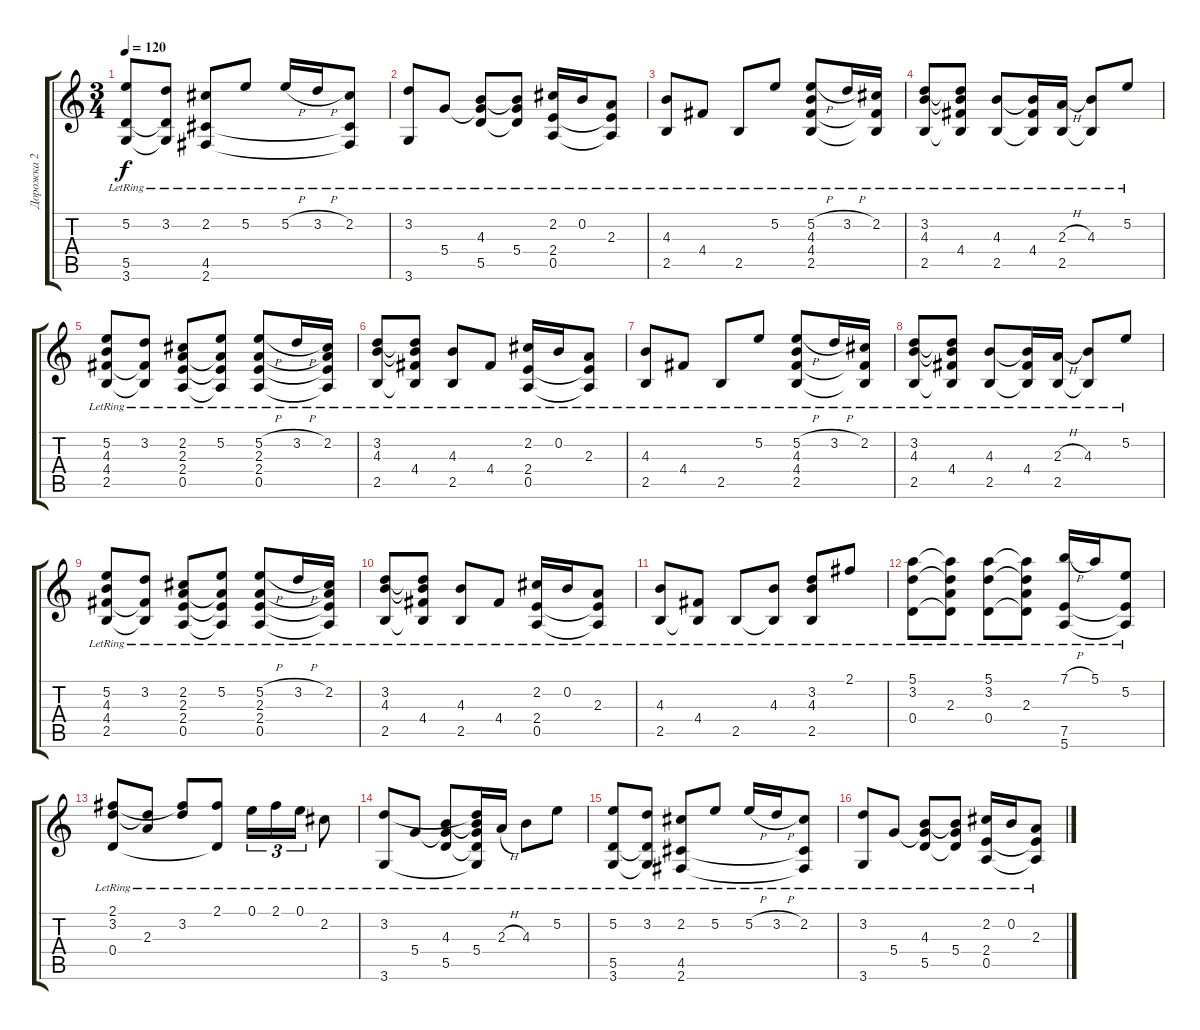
\track ("Дорожка 2" "Дорожка 2") {instrument acousticguitarsteel}
\staff {score tabs}
\tuning (E4 B3 G3 D3 A2 E2) {hide}
\ts (3 4)
\tempo 120
\clef g2
\ks c
(5.2{lr} 5.5{lr} 3.6{lr}).8{dy f} (3.2{lr} 5.5{t} 3.6{t}).8 (2.2{lr} 4.5{lr} 2.6{lr}).8 5.2{lr}.8 5.2{h lr}.16 3.2{h lr}.16 (2.2{lr} 4.5{t} 2.6{t}).8 |
(3.2{lr} 3.6{lr}).8 5.4{lr}.8 (4.3{lr} 5.4{t} 5.5{lr}).8 (4.3{t} 5.4{lr} 5.5{t}).8 (2.2{lr} 2.4{lr} 0.5{lr}).16 0.2{lr}.16 (2.3{lr} 2.4{t} 0.5{t}).8 |
(4.3{lr} 2.5{lr}).8 4.4{lr}.8 2.5{lr}.8 5.2{lr}.8 (5.2{h lr} 4.3{lr} 4.4{lr} 2.5{lr}).8 3.2{h lr}.16 (2.2{lr} 4.4{t} 2.5{t}).16 |
(3.2{lr} 4.3{lr} 2.5{lr}).8 (3.2{t} 4.3{t} 4.4{lr} 2.5{t}).8 (4.3{lr} 2.5{lr}).8 (4.3{t} 4.4{lr} 2.5{t}).16 (2.3{h lr} 2.5{lr}).16 (4.3{lr} 2.5{t}).8 5.2{lr}.8 |
(5.2{lr} 4.3{lr} 4.4{lr} 2.5{lr}).8 (3.2{lr} 4.4{t} 2.5{t}).8 (2.2{lr} 2.3{lr} 2.4{lr} 0.5{lr}).8 (5.2{lr} 2.3{t} 2.4{t} 0.5{t}).8 (5.2{h lr} 2.3{lr} 2.4{lr} 0.5{lr}).8 3.2{h lr}.16 (2.2{lr} 2.3{t} 2.4{t} 0.5{t}).16 |
(3.2{lr} 4.3{lr} 2.5{lr}).8 (3.2{t} 4.3{t} 4.4{lr} 2.5{t}).8 (4.3{lr} 2.5{lr}).8 4.4{lr}.8 (2.2{lr} 2.4{lr} 0.5{lr}).16 0.2{lr}.16 (2.3{lr} 2.4{t} 0.5{t}).8 |
(4.3{lr} 2.5{lr}).8 4.4{lr}.8 2.5{lr}.8 5.2{lr}.8 (5.2{h lr} 4.3{lr} 4.4{lr} 2.5{lr}).8 3.2{h lr}.16 (2.2{lr} 4.4{t} 2.5{t}).16 |
(3.2{lr} 4.3{lr} 2.5{lr}).8 (3.2{t} 4.3{t} 4.4{lr} 2.5{t}).8 (4.3{lr} 2.5{lr}).8 (4.3{t} 4.4{lr} 2.5{t}).16 (2.3{h lr} 2.5{lr}).16 (4.3{lr} 2.5{t}).8 5.2{lr}.8 |
(5.2{lr} 4.3{lr} 4.4{lr} 2.5{lr}).8 (3.2{lr} 4.4{t} 2.5{t}).8 (2.2{lr} 2.3{lr} 2.4{lr} 0.5{lr}).8 (5.2{lr} 2.3{t} 2.4{t} 0.5{t}).8 (5.2{h lr} 2.3{lr} 2.4{lr} 0.5{lr}).8 3.2{h lr}.16 (2.2{lr} 2.3{t} 2.4{t} 0.5{t}).16 |
(3.2{lr} 4.3{lr} 2.5{lr}).8 (3.2{t} 4.3{t} 4.4{lr} 2.5{t}).8 (4.3{lr} 2.5{lr}).8 4.4{lr}.8 (2.2{lr} 2.4{lr} 0.5{lr}).16 0.2{lr}.16 (2.3{lr} 2.4{t} 0.5{t}).8 |
(4.3{lr} 2.5{lr}).8 (4.4{lr} 2.5{t}).8 2.5{lr}.8 (4.3{lr} 2.5{t}).8 (3.2{lr} 4.3{lr} 2.5{lr}).8 2.1{lr}.8 |
(5.1{lr} 3.2{lr} 0.4{lr}).8 (5.1{t} 3.2{t} 2.3{lr} 0.4{t}).8 (5.1{lr} 3.2{lr} 0.4{lr}).8 (5.1{t} 3.2{t} 2.3{lr} 0.4{t}).8 (7.1{h lr} 7.5{lr} 5.6{lr}).16 5.1{lr}.16 (5.2{lr} 7.5{t} 5.6{t}).8 |
(2.1{lr} 3.2{lr} 0.4{lr}).8 (3.2{t} 2.3{lr}).8 (2.1{t} 3.2{lr}).8 (2.1{lr} 0.4{t}).8 0.1{lr}.16{tu (3 2)} 2.1{lr}.16{tu (3 2)} 0.1{lr}.16{tu (3 2)} 2.2{lr}.8 |
(3.2{lr} 3.6{lr}).8 5.4{lr}.8 (4.3{lr} 5.4{t} 5.5{lr}).8 (3.2{t} 4.3{t} 5.4{lr} 5.5{t} 3.6{t}).16 2.3{h lr}.16 4.3{lr}.8 5.2{lr}.8 |
(5.2{lr} 5.5{lr} 3.6{lr}).8 (3.2{lr} 5.5{t} 3.6{t}).8 (2.2{lr} 4.5{lr} 2.6{lr}).8 5.2{lr}.8 5.2{h lr}.16 3.2{h lr}.16 (2.2{lr} 4.5{t} 2.6{t}).8 |
(3.2{lr} 3.6{lr}).8 5.4{lr}.8 (4.3{lr} 5.4{t} 5.5{lr}).8 (4.3{t} 5.4{lr} 5.5{t}).8 (2.2{lr} 2.4{lr} 0.5{lr}).16 0.2{lr}.16 (2.3{lr} 2.4{t} 0.5{t}).8
